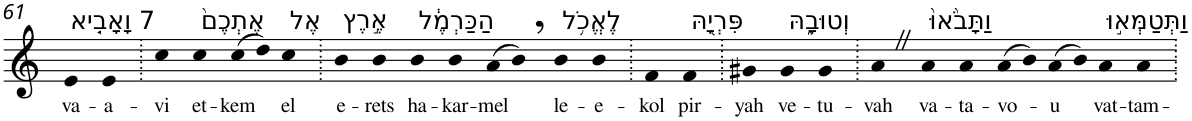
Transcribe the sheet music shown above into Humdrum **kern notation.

**kern	**text
*part1	*part1
*staff1	*staff1
*I"Piano	*
*I'Pno	*
!!LO:PB:g=z
*clefG2	*
*k[]	*
=61	=61
!LO:TX:a:t=7 וָאָבִ֤יא	!
!	!LO:LY:b
4e	va-
!	!LO:LY:b
4e	-a-
=62.	=62.
!	!LO:LY:b
4cc	-vi
!LO:TX:a:t=אֶתְכֶם֙	!
!	!LO:LY:b
4cc	et-
!	!LO:LY:b
(>8cc	-kem
8dd)	.
!LO:TX:a:t=אֶל	!
!	!LO:LY:b
4cc	el
=63.	=63.
!LO:TX:a:t=אֶ֣רֶץ	!
!	!LO:LY:b
4b	e-
!	!LO:LY:b
4b	-rets
!LO:TX:a:t=הַכַּרְמֶ֔ל	!
!	!LO:LY:b
4b	ha-
!	!LO:LY:b
4b	-kar-
!	!LO:LY:b
(>8a	-mel
8b,)	.
!LO:TX:a:t=לֶאֱכֹ֥ל	!
!	!LO:LY:b
4b	le-
!	!LO:LY:b
4b	-e-
=64.	=64.
!	!LO:LY:b
4f	-kol
!LO:TX:a:t=פִּרְיָ֖הּ	!
!	!LO:LY:b
4f	pir-
=65.	=65.
!	!LO:LY:b
4g#X	-yah
!LO:TX:a:t=וְטוּבָ֑הּ	!
!	!LO:LY:b
4g#	ve-
!	!LO:LY:b
4g#	-tu-
=66.	=66.
!	!LO:LY:b
4aZ	-vah
!LO:TX:a:t=וַתָּבֹ֙אוּ֙	!
!	!LO:LY:b
4a	va-
!	!LO:LY:b
4a	-ta-
!	!LO:LY:b
(>8a	-vo-
8b)	.
!	!LO:LY:b
(>8a	-u
8b)	.
!LO:TX:a:t=וַתְּטַמְּא֣וּ	!
!	!LO:LY:b
4a	vat-
!	!LO:LY:b
4a	-tam-
=.	=.
*-	*-
